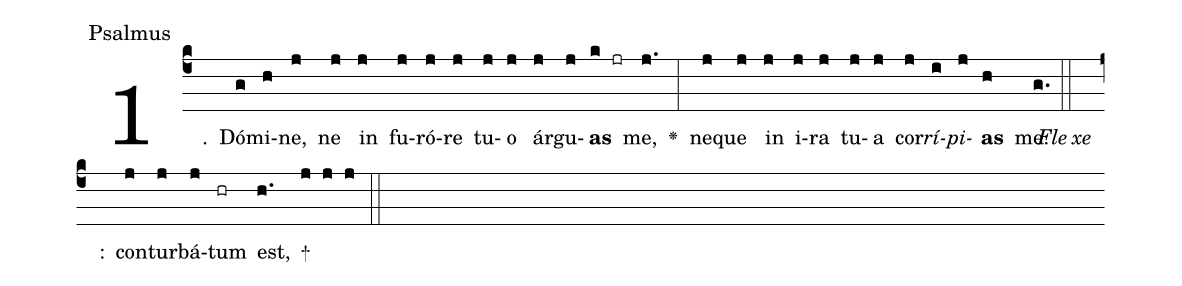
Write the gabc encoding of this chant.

office-part: Psalmus;
%%
(c4) 1.( ) Dó(g)mi(h)ne,(j) ne(j) in(j) fu(j)ró(j)re(j) tu(j)o(j) ár(j)gu(j)<b>as</b>(k jr) me,(j.) <v>\greheightstar</v>(:)
ne(j)que(j) in(j) i(j)ra(j) tu(j)a(j) cor(j)<i>rí</i>(i)<i>pi</i>(j)<b>as</b>(h) me.(g.) (::)
<i>Fle</i>()<i>xe</i>() :() con(j)tur(j)bá(j)tum(hr) est,(h.) +(j j j) (::)
